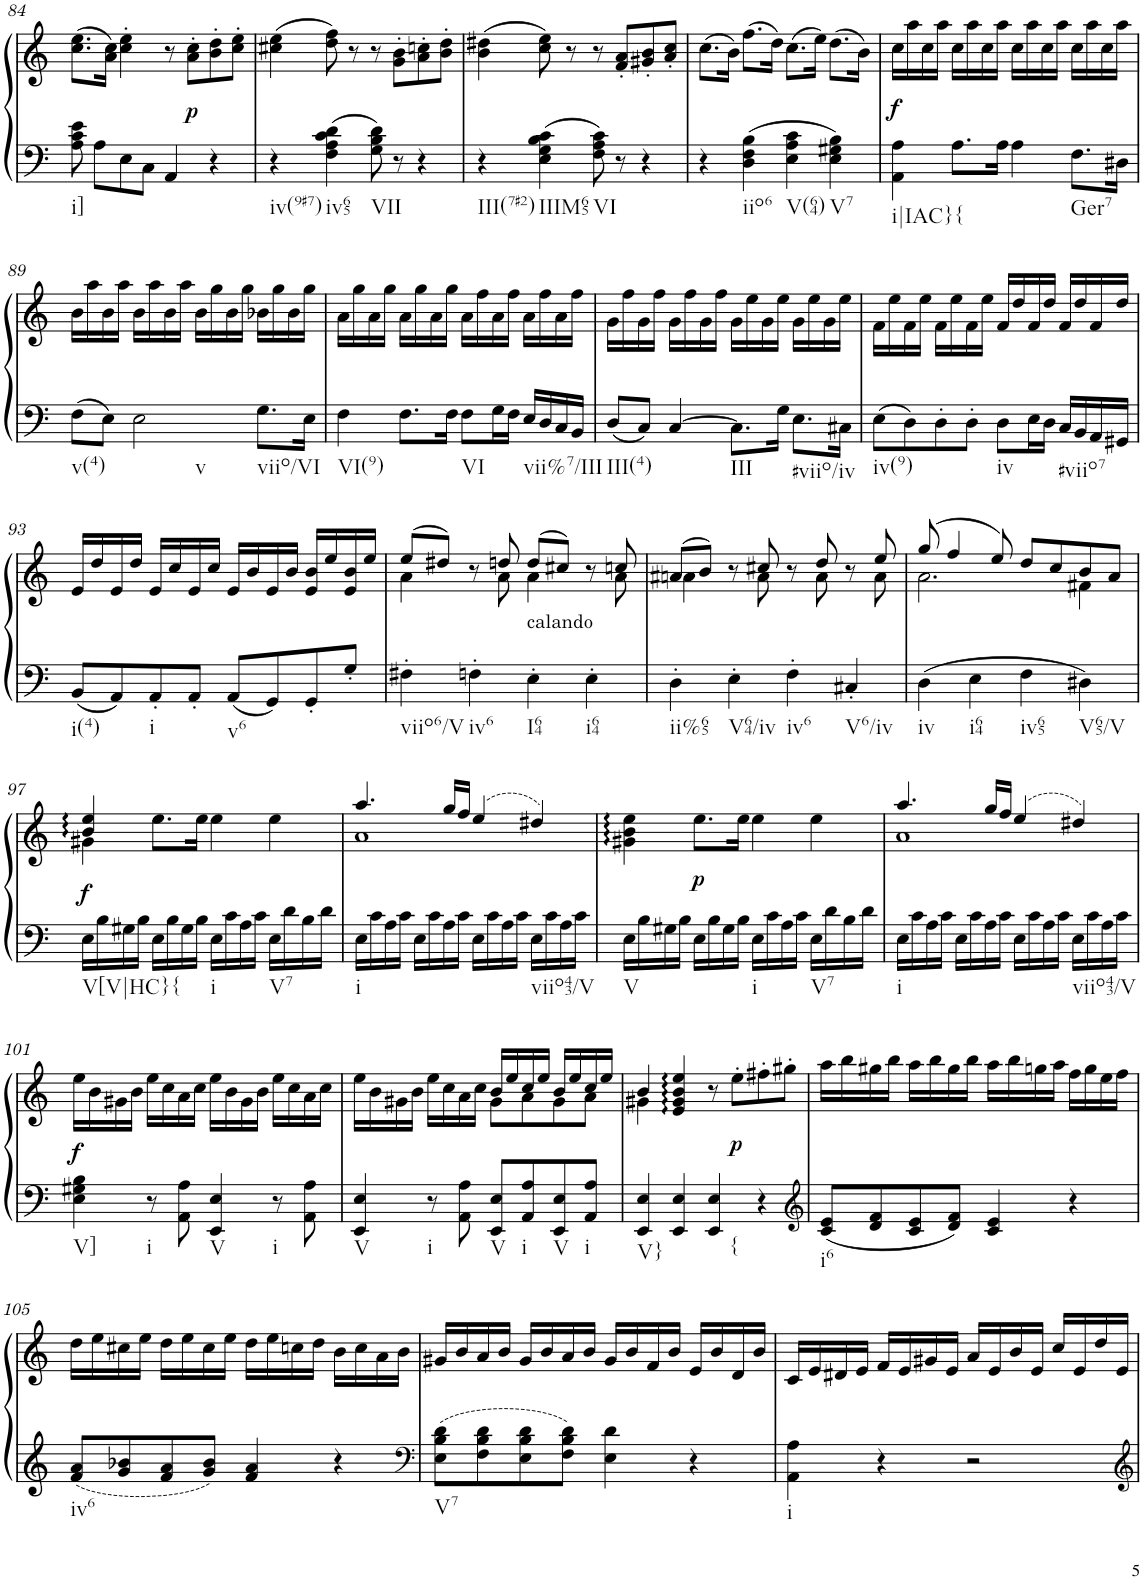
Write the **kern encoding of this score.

**kern	**kern	**dynam
*part1	*part1	*part1
*staff2	*staff1	*staff1/2
*I"Piano	*	*
*I'Pno.	*	*
!!LO:PB:g=z
*clefF4	*clefG2	*
*k[]	*k[]	*
*M4/4	*M4/4	*
*met(c)	*met(c)	*
=84	=84	=84
!LO:TX:b:t=i]	!	!
8A\ 8c\ 8e\	(8.cc\ 8.ee\L	.
8A\L	.	.
.	16a\ 16cc\Jk)	.
8E\	4cc\' 4ee\'	.
8C\J	.	.
4AA/	8r	.
!	!	!LO:DY:b
.	8a\' 8cc\'L	p
4r	8b\' 8dd\'	.
.	8cc\' 8ee\'J	.
=85	=85	=85
*^	*	*
!LO:TX:b:t=iv(9#7)	!	!	!
4r	4ryy	(4cc#X\ 4ee\	.
!LO:TX:b:t=iv65	!	!	!
4F\ 4A\ 4c\ 4d\	4.ryy	8dd\ 8ff\)	.
.	.	8r	.
!LO:TX:b:t=VII	!	!	!
8G\ 8B\ 8d\	.	8r	.
8r	8ryy	8g\' 8b\'L	.
4r	4ryy	8a\' 8ccn\'	.
.	.	8b\' 8dd\'J	.
=86	=86	=86	=86
!LO:TX:b:t=III(7#2)	!	!	!
4r	4ryy	(4b\ 4dd#X\	.
!LO:TX:b:t=IIIM65	!	!	!
4E\ 4G\ 4B\ 4c\	4.ryy	8cc\ 8ee\)	.
.	.	8r	.
!LO:TX:b:t=VI	!	!	!
8F\ 8A\ 8c\	.	8r	.
8r	8ryy	8f/' 8a/'L	.
4r	4ryy	8g#X/' 8b/'	.
.	.	8a/' 8cc/'J	.
*v	*v	*	*
=87	=87	=87
4r	(8.cc\L	.
.	16b\Jk)	.
!LO:TX:b:t=iio6	!	!
4D\ 4F\ 4B\	(8.ff\L	.
.	16dd\Jk)	.
!LO:TX:b:t=V(64)	!	!
4E\ 4A\ 4c\	(8.cc\L	.
.	16ee\Jk)	.
!LO:TX:b:t=V7	!	!
4E\ 4G#X\ 4B\	(8.dd\L	.
.	16b\Jk)	.
=88	=88	=88
!LO:TX:b:t=i|IAC}{	!	!
!	!	!LO:DY:b
4AA\ 4A\	16cc\LL	f
.	16aa\	.
.	16cc\	.
.	16aa\JJ	.
8.A\L	16cc\LL	.
.	16aa\	.
.	16cc\	.
16A\Jk	16aa\JJ	.
4A\	16cc\LL	.
.	16aa\	.
.	16cc\	.
.	16aa\JJ	.
!LO:TX:b:t=Ger7	!	!
8.F\L	16cc\LL	.
.	16aa\	.
.	16cc\	.
16D#X\Jk	16aa\JJ	.
!!LO:LB:g=z
=89	=89	=89
!LO:TX:b:t=v(4)	!	!
8F\L	16b\LL	.
.	16aa\	.
8E\J	16b\	.
.	16aa\JJ	.
!LO:TX:b:t=v	!	!
2E\	16b\LL	.
.	16aa\	.
.	16b\	.
.	16aa\JJ	.
.	16b\LL	.
.	16gg\	.
.	16b\	.
.	16gg\JJ	.
!LO:TX:b:t=viio/VI	!	!
8.G\L	16b-X\LL	.
.	16gg\	.
.	16b-\	.
16E\Jk	16gg\JJ	.
=90	=90	=90
!LO:TX:b:t=VI(9)	!	!
4F\	16a\LL	.
.	16gg\	.
.	16a\	.
.	16gg\JJ	.
8.F\L	16a\LL	.
.	16gg\	.
.	16a\	.
16F\Jk	16gg\JJ	.
!LO:TX:b:t=VI	!	!
8F\L	16a\LL	.
.	16ff\	.
16G\L	16a\	.
16F\JJ	16ff\JJ	.
!LO:TX:b:t=vii%7/III	!	!
16E/LL	16a\LL	.
16D/	16ff\	.
16C/	16a\	.
16BB/JJ	16ff\JJ	.
=91	=91	=91
!LO:TX:b:t=III(4)	!	!
8D/L	16g\LL	.
.	16ff\	.
8C/J	16g\	.
.	16ff\JJ	.
[4C/	16g\LL	.
.	16ff\	.
.	16g\	.
.	16ff\JJ	.
!LO:TX:b:t=III	!	!
8.C\L]	16g\LL	.
.	16ee\	.
.	16g\	.
16G\Jk	16ee\JJ	.
!LO:TX:b:t=#viio/iv	!	!
8.E\L	16g\LL	.
.	16ee\	.
.	16g\	.
16C#X\Jk	16ee\JJ	.
=92	=92	=92
!LO:TX:b:t=iv(9)	!	!
8E\L	16f\LL	.
.	16ee\	.
8D\	16f\	.
.	16ee\JJ	.
8D'\	16f\LL	.
.	16ee\	.
8D'\J	16f\	.
.	16ee\JJ	.
!LO:TX:b:t=iv	!	!
8D\L	16f/LL	.
.	16dd/	.
16E\L	16f/	.
16D\JJ	16dd/JJ	.
!LO:TX:b:t=#viio7	!	!
16C/LL	16f/LL	.
16BB/	16dd/	.
16AA/	16f/	.
16GG#X/JJ	16dd/JJ	.
!!LO:LB:g=z
=93	=93	=93
!LO:TX:b:t=i(4)	!	!
8BB/L	16e/LL	.
.	16dd/	.
8AA/	16e/	.
.	16dd/JJ	.
!LO:TX:b:t=i	!	!
8AA'/	16e/LL	.
.	16cc/	.
8AA'/J	16e/	.
.	16cc/JJ	.
!LO:TX:b:t=v6	!	!
8AA/L	16e/LL	.
.	16b/	.
8GG/	16e/	.
.	16b/JJ	.
8GG'/	16e/ 16b/LL	.
.	16ee/	.
8G'/J	16e/ 16b/	.
.	16ee/JJ	.
=94	=94	=94
*	*^	*
!LO:TX:b:t=viio6/V	!	!	!
4F#X'\	(8ee/L	4a\	.
.	8dd#X/J)	.	.
!LO:TX:b:t=iv6	!	!	!
4Fn'\	8r	8ryy	.
.	8ddn/	8a\	.
!	!LO:TX:b:t=calando	!	!
!LO:TX:b:t=I64	!	!	!
4E'\	(8dd/L	4a\	.
.	8cc#X/J)	.	.
!LO:TX:b:t=i64	!	!	!
4E'\	8r	8ryy	.
.	8ccn/	8a\	.
=95	=95	=95	=95
!LO:TX:b:t=ii%65	!	!	!
4D'\	(8a#X/L	4an\	.
.	8b/J)	.	.
!LO:TX:b:t=V64/iv	!	!	!
4E'\	8r	8ryy	.
.	8cc#X/	8a\	.
!LO:TX:b:t=iv6	!	!	!
4F'\	8r	8ryy	.
.	8dd/	8a\	.
!LO:TX:b:t=V6/iv	!	!	!
4C#X'/	8r	8ryy	.
.	8ee/	8a\	.
=96	=96	=96	=96
!LO:TX:b:t=iv	!	!	!
4D\	(8gg/	2.a\	.
.	4ff/	.	.
!LO:TX:b:t=i64	!	!	!
4E\	.	.	.
.	8ee/)	.	.
!LO:TX:b:t=iv65	!	!	!
4F\	8dd/L	.	.
.	8cc/	.	.
!LO:TX:b:t=V65/V	!	!	!
4D#X\	8b/	4f#X\	.
.	8a/J	.	.
!!LO:LB:g=z	!!
=97	=97	=97	=97
!LO:TX:b:t=V[V|HC}{	!	!	!
!	!	!	!LO:DY:b
16E\LL	4b/ 4ee/	4g#X\	f
16B\	.	.	.
16G#X\	.	.	.
16B\JJ	.	.	.
16E\LL	8.ee\L	2.ryy	.
16B\	.	.	.
16G#\	.	.	.
16B\JJ	16ee\Jk	.	.
!LO:TX:b:t=i	!	!	!
16E\LL	4ee\	.	.
16c\	.	.	.
16A\	.	.	.
16c\JJ	.	.	.
!LO:TX:b:t=V7	!	!	!
16E\LL	4ee\	.	.
16d\	.	.	.
16B\	.	.	.
16d\JJ	.	.	.
=98	=98	=98	=98
!LO:TX:b:t=i	!	!	!
16E\LL	4.aa/	1a	.
16c\	.	.	.
16A\	.	.	.
16c\JJ	.	.	.
16E\LL	.	.	.
16c\	.	.	.
16A\	16gg/LL	.	.
16c\JJ	16ff/JJ	.	.
16E\LL	(4ee/	.	.
16c\	.	.	.
16A\	.	.	.
16c\JJ	.	.	.
!LO:TX:b:t=viio43/V	!	!	!
16E\LL	4dd#X/)	.	.
16c\	.	.	.
16A\	.	.	.
16c\JJ	.	.	.
*	*v	*v	*
=99	=99	=99
!LO:TX:b:t=V	!	!
16E\LL	4g#X\ 4b\ 4ee\	.
16B\	.	.
16G#X\	.	.
16B\JJ	.	.
!	!	!LO:DY:b
16E\LL	8.ee\L	p
16B\	.	.
16G#\	.	.
16B\JJ	16ee\Jk	.
!LO:TX:b:t=i	!	!
16E\LL	4ee\	.
16c\	.	.
16A\	.	.
16c\JJ	.	.
!LO:TX:b:t=V7	!	!
16E\LL	4ee\	.
16d\	.	.
16B\	.	.
16d\JJ	.	.
=100	=100	=100
*	*^	*
!LO:TX:b:t=i	!	!	!
16E\LL	4.aa/	1a	.
16c\	.	.	.
16A\	.	.	.
16c\JJ	.	.	.
16E\LL	.	.	.
16c\	.	.	.
16A\	16gg/LL	.	.
16c\JJ	16ff/JJ	.	.
16E\LL	(4ee/	.	.
16c\	.	.	.
16A\	.	.	.
16c\JJ	.	.	.
!LO:TX:b:t=viio43/V	!	!	!
16E\LL	4dd#X/)	.	.
16c\	.	.	.
16A\	.	.	.
16c\JJ	.	.	.
*	*v	*v	*
!!LO:LB:g=z
=101	=101	=101
!LO:TX:b:t=V]	!	!
!	!	!LO:DY:b
4E\ 4G#X\ 4B\	16ee\LL	f
.	16b\	.
.	16g#X\	.
.	16b\JJ	.
!LO:TX:b:t=i	!	!
8r	16ee\LL	.
.	16cc\	.
8AA\ 8A\	16a\	.
.	16cc\JJ	.
!LO:TX:b:t=V	!	!
4EE/ 4E/	16ee\LL	.
.	16b\	.
.	16g#\	.
.	16b\JJ	.
!LO:TX:b:t=i	!	!
8r	16ee\LL	.
.	16cc\	.
8AA\ 8A\	16a\	.
.	16cc\JJ	.
=102	=102	=102
*	*^	*
!LO:TX:b:t=V	!	!	!
4EE/ 4E/	16ee\LL	2ryy	.
.	16b\	.	.
.	16g#X\	.	.
.	16b\JJ	.	.
!LO:TX:b:t=i	!	!	!
8r	16ee\LL	.	.
.	16cc\	.	.
8AA\ 8A\	16a\	.	.
.	16cc\JJ	.	.
!LO:TX:b:t=V	!	!	!
8EE/ 8E/L	16b/LL	8g#\L	.
.	16ee/	.	.
!LO:TX:b:t=i	!	!	!
8AA/ 8A/	16cc/	8a\	.
.	16ee/JJ	.	.
!LO:TX:b:t=V	!	!	!
8EE/ 8E/	16b/LL	8g#\	.
.	16ee/	.	.
!LO:TX:b:t=i	!	!	!
8AA/ 8A/J	16cc/	8a\J	.
.	16ee/JJ	.	.
=103	=103	=103	=103
!LO:TX:b:t=V}	!	!	!
4EE/ 4E/	4b/	4g#X\	.
4EE/ 4E/	4e/ 4g#/ 4b/ 4ee/	2.ryy	.
!LO:TX:b:t={	!	!	!
4EE/ 4E/	8r	.	.
!	!	!	!LO:DY:b
.	8ee'\L	.	p
4r	8ff#X'\	.	.
.	8gg#X'\J	.	.
*	*v	*v	*
=104	=104	=104
*clefG2	*	*
!LO:TX:b:t=i6	!	!
8c/ 8e/L	16aa\LL	.
.	16bb\	.
8d/ 8f/	16gg#X\	.
.	16bb\JJ	.
8c/ 8e/	16aa\LL	.
.	16bb\	.
8d/ 8f/J	16gg#\	.
.	16bb\JJ	.
4c/ 4e/	16aa\LL	.
.	16bb\	.
.	16ggn\	.
.	16aa\JJ	.
4r	16ff\LL	.
.	16gg\	.
.	16ee\	.
.	16ff\JJ	.
!!LO:LB:g=z
=105	=105	=105
!LO:TX:b:t=iv6	!	!
8f/ 8a/L	16dd\LL	.
.	16ee\	.
8g/ 8b-X/	16cc#X\	.
.	16ee\JJ	.
8f/ 8a/	16dd\LL	.
.	16ee\	.
8g/ 8b-/J	16cc#\	.
.	16ee\JJ	.
4f/ 4a/	16dd\LL	.
.	16ee\	.
.	16ccn\	.
.	16dd\JJ	.
4r	16b\LL	.
.	16cc\	.
.	16a\	.
.	16b\JJ	.
=106	=106	=106
*clefF4	*	*
!LO:TX:b:t=V7	!	!
8E\ 8B\ 8d\L	16g#X/LL	.
.	16b/	.
8F\ 8B\ 8d\	16a/	.
.	16b/JJ	.
8E\ 8B\ 8d\	16g#/LL	.
.	16b/	.
8F\ 8B\ 8d\J	16a/	.
.	16b/JJ	.
4E\ 4d\	16g#/LL	.
.	16b/	.
.	16f/	.
.	16b/JJ	.
4r	16e/LL	.
.	16b/	.
.	16d/	.
.	16b/JJ	.
=107	=107	=107
!LO:TX:b:t=i	!	!
4AA\ 4A\	16c/LL	.
.	16e/	.
.	16d#X/	.
.	16e/JJ	.
4r	16f/LL	.
.	16e/	.
.	16g#X/	.
.	16e/JJ	.
2r	16a/LL	.
.	16e/	.
.	16b/	.
.	16e/JJ	.
.	16cc/LL	.
.	16e/	.
.	16dd/	.
.	16e/JJ	.
=	=	=
*-	*-	*-
